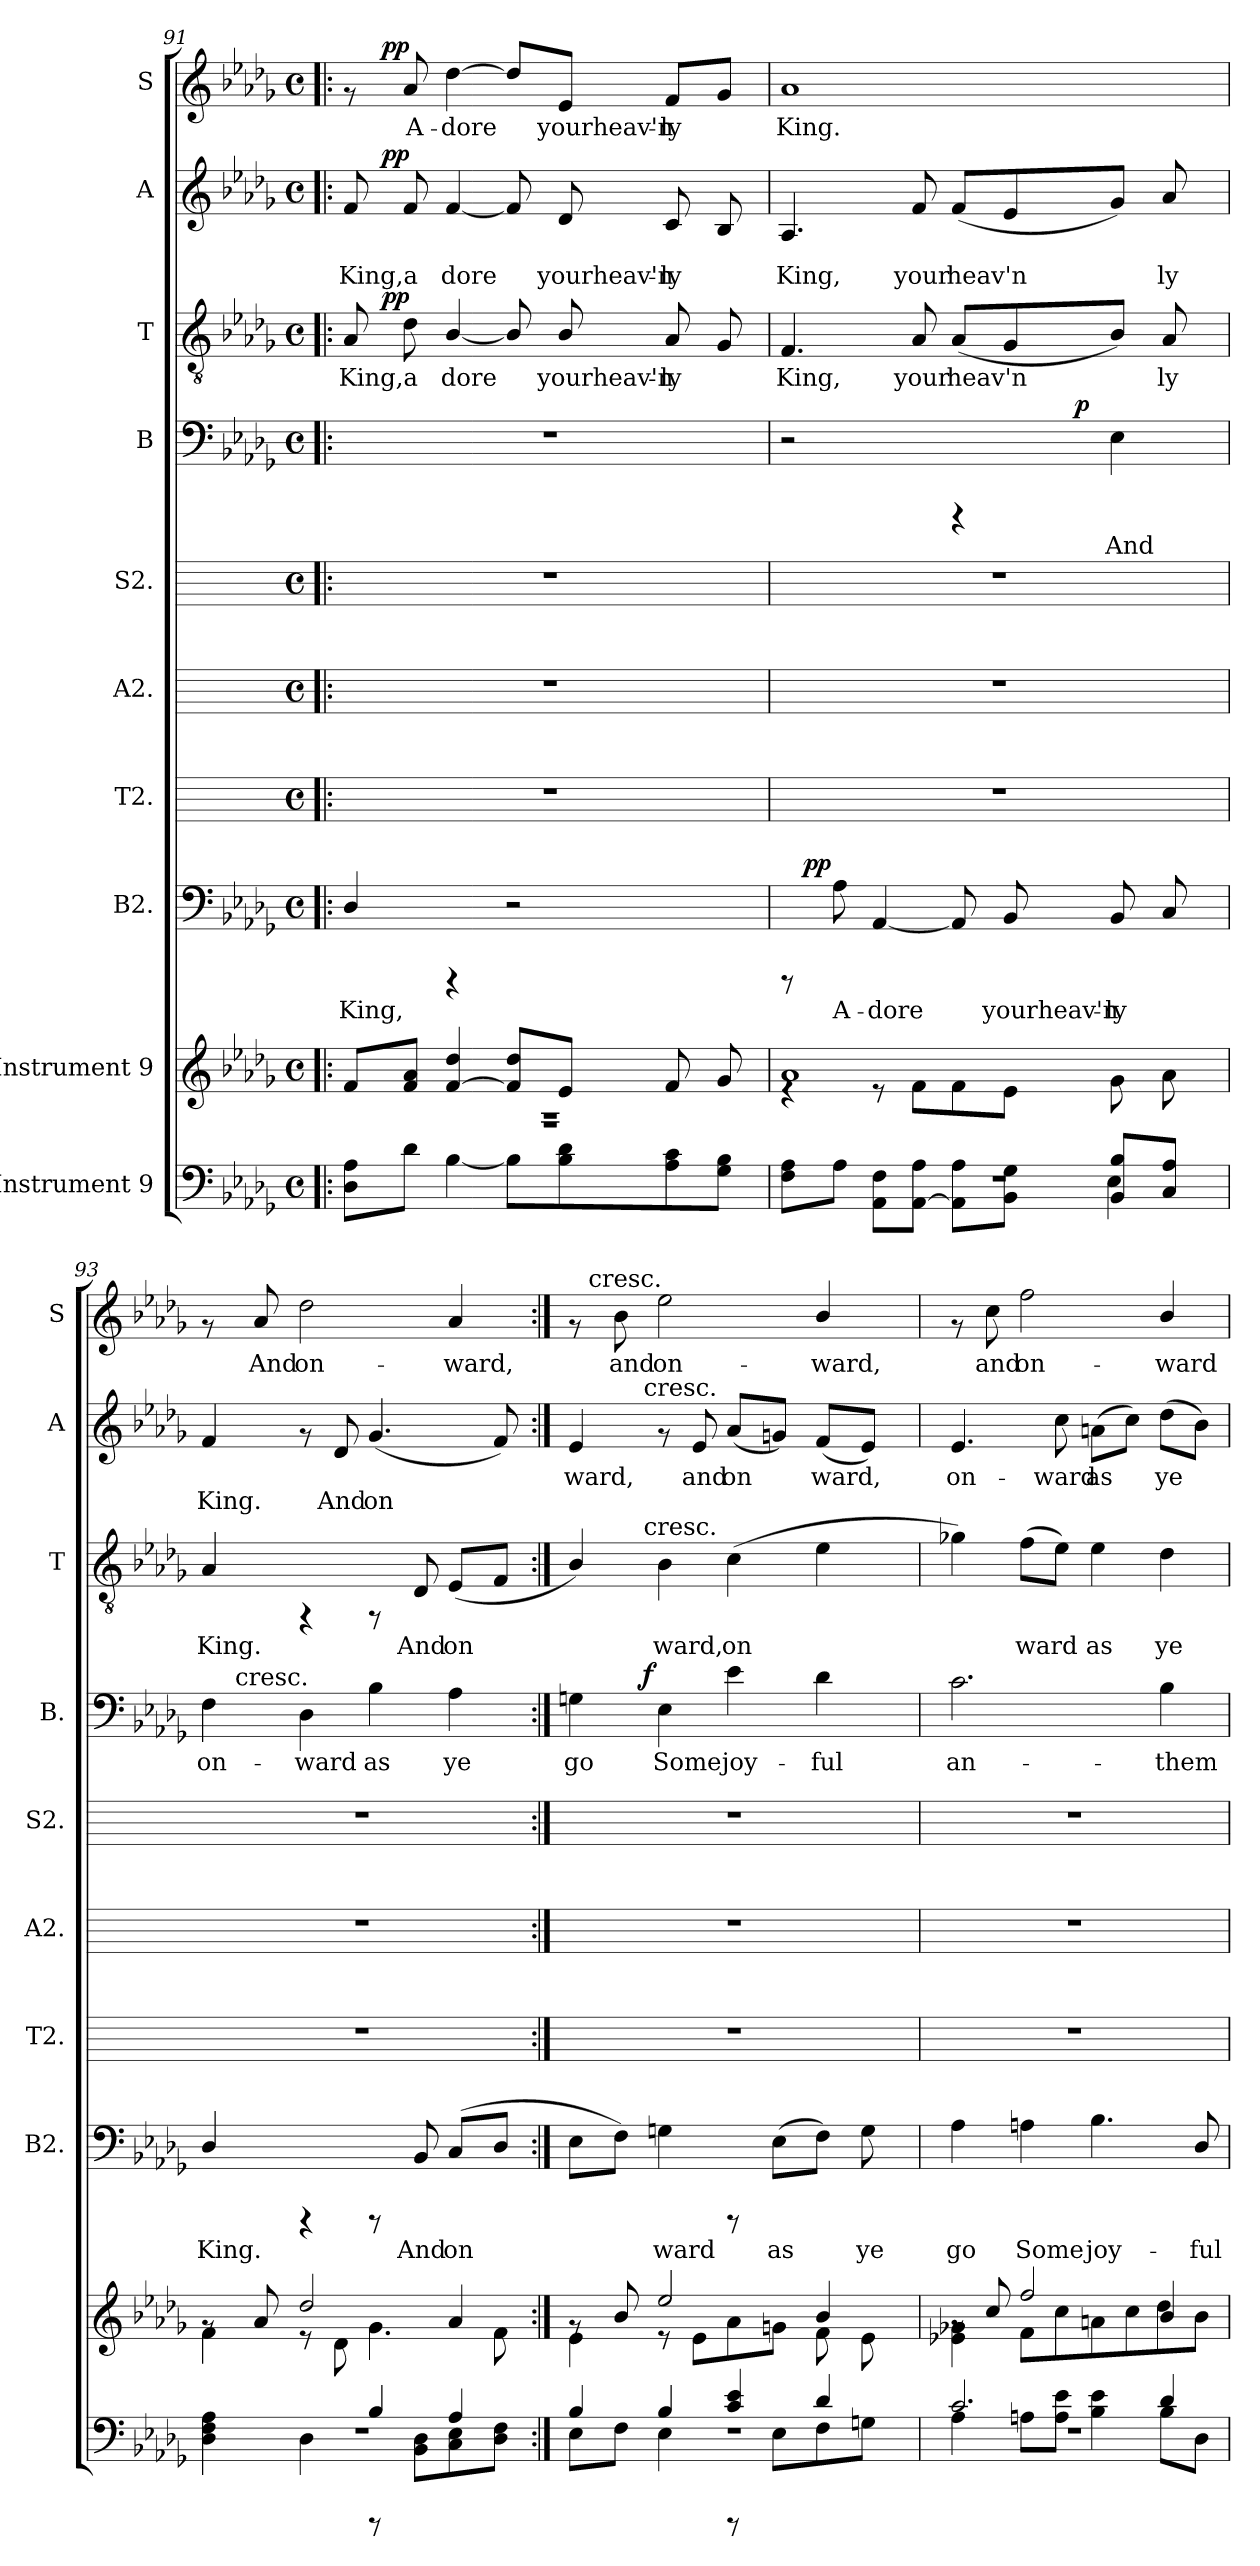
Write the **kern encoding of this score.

**kern	**kern	**kern	**text	**dynam	**kern	**kern	**kern	**kern	**text	**dynam	**kern	**text	**dynam	**kern	**text	**text	**dynam	**kern	**text	**dynam
*part10	*part9	*part8	*part8	*part8	*part7	*part6	*part5	*part4	*part4	*part4	*part3	*part3	*part3	*part2	*part2	*part2	*part2	*part1	*part1	*part1
*staff10	*staff9	*staff8	*staff8	*staff8	*staff7	*staff6	*staff5	*staff4	*staff4	*staff4	*staff3	*staff3	*staff3	*staff2	*staff2	*staff2	*staff2	*staff1	*staff1	*staff1
*I"Instrument 9	*I"Instrument 9	*I"B2.	*	*	*I"T2.	*I"A2.	*I"S2.	*I"B	*	*	*I"T	*	*	*I"A	*	*	*	*I"S	*	*
*	*	*I'B2.	*	*	*I'T2.	*I'A2.	*I'S2.	*I'B.	*	*	*I'T	*	*	*I'A	*	*	*	*I'S	*	*
*clefF4	*clefG2	*clefF4	*	*	*	*	*	*clefF4	*	*	*clefGv2	*	*	*clefG2	*	*	*	*clefG2	*	*
*k[b-e-a-d-g-]	*k[b-e-a-d-g-]	*k[b-e-a-d-g-]	*	*	*k[]	*k[]	*k[]	*k[b-e-a-d-g-]	*	*	*k[b-e-a-d-g-]	*	*	*k[b-e-a-d-g-]	*	*	*	*k[b-e-a-d-g-]	*	*
*D-:	*D-:	*D-:	*	*	*C:	*C:	*C:	*D-:	*	*	*D-:	*	*	*D-:	*	*	*	*D-:	*	*
*M4/4	*M4/4	*M4/4	*	*	*M4/4	*M4/4	*M4/4	*M4/4	*	*	*M4/4	*	*	*M4/4	*	*	*	*M4/4	*	*
*met(c)	*met(c)	*met(c)	*	*	*met(c)	*met(c)	*met(c)	*met(c)	*	*	*met(c)	*	*	*met(c)	*	*	*	*met(c)	*	*
=91!|:	=91!|:	=91!|:	=91!|:	=91!|:	=91!|:	=91!|:	=91!|:	=91!|:	=91!|:	=91!|:	=91!|:	=91!|:	=91!|:	=91!|:	=91!|:	=91!|:	=91!|:	=91!|:	=91!|:	=91!|:
*^	*^	*	*	*	*	*	*	*	*	*	*	*	*	*	*	*	*	*	*	*
!	!	!	!	!	!LO:LY:b:cj	!	!	!	!	!	!	!	!	!LO:LY:b:cj	!	!	!LO:LY:b:cj	!LO:LY:b:cj	!	!	!	!
*	*	*	*	*	*	*	*	*	*	*	*	*	*^	*	*	*^	*	*	*	*^	*	*
1r	8D-\ 8A-\L	8f/L	1r	4D-/	King,	.	1r	1r	1r	1r	.	.	8A-/	16ryy	King,a-	.	8f/	16ryy	--	-King,a-	.	8rf	16ryy	.	.
.	.	.	.	.	.	.	.	.	.	.	.	.	.	64ryy	.	.	.	64ryy	.	.	.	.	64ryy	.	.
!	!	!	!	!	!	!	!	!	!	!	!	!	!	!	!	!LO:DY:a	!	!	!	!	!LO:DY:a	!	!	!	!LO:DY:a
.	.	.	.	.	.	.	.	.	.	.	.	.	.	2ryy	.	pp	.	2ryy	.	.	pp	.	2ryy	.	pp
!	!	!	!	!	!	!	!	!	!	!	!	!	!	!	!LO:LY:b:cj	!	!	!	!LO:LY:b:cj	!LO:LY:b:cj	!	!	!	!LO:LY:b:cj	!
.	8d-\J	8f/ 8a-/J	.	.	.	.	.	.	.	.	.	.	8d-\	.	--	.	8f/	.	--	--	.	8a-/	.	A-	.
!	!	!	!	!	!	!	!	!	!	!	!	!	!	!	!LO:LY:b:cj	!	!	!	!LO:LY:b:cj	!LO:LY:b:cj	!	!	!	!LO:LY:b:cj	!
.	[>4B-\	4dd-/ [<4f/	.	4rCCC	.	.	.	.	.	.	.	.	[<4B-/	.	-dore	.	[<4f/	.	--	-dore	.	[>4dd-\	.	-dore	.
!	!	!	!	!	!	!	!	!	!	!	!	!	!	!	!LO:LY:b:cj	!	!	!	!LO:LY:b:cj	!LO:LY:b:cj	!	!	!	!LO:LY:b:cj	!
.	8B-\L]	8dd-/ 8f/]L	.	2r	.	.	.	.	.	.	.	.	8B-/]	.	.	.	8f/]	.	-	-	.	8dd-/L]	.	.	.
.	.	.	.	.	.	.	.	.	.	.	.	.	.	4ryy	.	.	.	4ryy	.	.	.	.	4ryy	.	.
!	!	!	!	!	!	!	!	!	!	!	!	!	!	!	!LO:LY:b:cj	!	!	!	!LO:LY:b:cj	!LO:LY:b:cj	!	!	!	!LO:LY:b:cj	!
.	8B-\ 8d-\	8e-/J	.	.	.	.	.	.	.	.	.	.	8B-/	.	yourheav'n-	.	8d-/	.	-	-yourheav'n-	.	8e-/J	.	yourheav'n-	.
!	!	!	!	!	!	!	!	!	!	!	!	!	!	!	!LO:LY:b:cj	!	!	!	!LO:LY:b:cj	!LO:LY:b:cj	!	!	!	!LO:LY:b:cj	!
.	8c\ 8A-\	8f/	.	.	.	.	.	.	.	.	.	.	8A-/	.	-ly	.	8c/	.	--	-ly	.	8f/L	.	-ly	.
.	.	.	.	.	.	.	.	.	.	.	.	.	.	8ryy	.	.	.	8ryy	.	.	.	.	8ryy	.	.
!	!	!	!	!	!	!	!	!	!	!	!	!	!	!	!LO:LY:b:cj	!	!	!	!LO:LY:b:cj	!LO:LY:b:cj	!	!	!	!LO:LY:b:cj	!
.	8B-\ 8G-\J	8g-/	.	.	.	.	.	.	.	.	.	.	8G-/	.	.	.	8B-/	.	-	-	.	8g-/J	.	.	.
.	.	.	.	.	.	.	.	.	.	.	.	.	.	32.ryy	.	.	.	32.ryy	.	.	.	.	32.ryy	.	.
=92	=92	=92	=92	=92	=92	=92	=92	=92	=92	=92	=92	=92	=92	=92	=92	=92	=92	=92	=92	=92	=92	=92	=92	=92	=92
*	*^	*	*	*	*	*	*	*	*	*	*	*	*	*	*	*	*	*	*	*	*	*	*	*	*
!	!	!	!	!	!	!	!	!	!	!	!	!	!	!	!	!LO:LY:b:cj	!	!	!	!LO:LY:b:cj	!LO:LY:b:cj	!	!	!	!LO:LY:b:cj	!
*	*	*	*	*	*	*	*	*	*	*	*	*	*	*v	*v	*	*	*	*	*	*	*	*v	*v	*	*
*	*	*	*	*	*^	*	*	*	*	*	*^	*	*	*	*	*	*v	*v	*	*	*	*	*	*
1r	2.ryy	8A-\ 8F\L	1a-	4rd	8rCCC	32.ryy	.	.	1r	1r	1r	2r	2ryy	.	.	4.F/	King,	.	4.A-/	-	-King,	.	1a-	King.	.
!	!	!	!	!	!	!	!	!LO:DY:a	!	!	!	!	!	!	!	!	!	!	!	!	!	!	!	!	!
.	.	.	.	.	.	2ryy	.	pp	.	.	.	.	.	.	.	.	.	.	.	.	.	.	.	.	.
!	!	!	!	!	!	!	!LO:LY:b:cj	!	!	!	!	!	!	!	!	!	!	!	!	!	!	!	!	!	!
.	.	8A-\J	.	.	8A-\	.	A-	.	.	.	.	.	.	.	.	.	.	.	.	.	.	.	.	.	.
!	!	!	!	!	!	!	!LO:LY:b:cj	!	!	!	!	!	!	!	!	!	!	!	!	!	!	!	!	!	!
.	.	8F\ 8AA-\L	.	8rd	[<4AA-/	.	-dore	.	.	.	.	.	.	.	.	.	.	.	.	.	.	.	.	.	.
!	!	!	!	!	!	!	!	!	!	!	!	!	!	!	!	!	!LO:LY:b:cj	!	!	!LO:LY:b:cj	!LO:LY:b:cj	!	!	!	!
.	.	8A-\ [<8AA-\J	.	8f\L	.	.	.	.	.	.	.	.	.	.	.	8A-/	your	.	8f/	-	-your	.	.	.	.
!	!	!	!	!	!	!	!LO:LY:b:cj	!	!	!	!	!	!	!	!	!	!LO:LY:b:cj	!	!	!LO:LY:b:cj	!LO:LY:b:cj	!	!	!	!
.	.	8A-\ 8AA-\]L	.	8f\	8AA-/]	.	.	.	.	.	.	4rCCC	8..ryy	.	.	(<8A-/L	heav'n-	.	(<8f/L	-	-heav'n-	.	.	.	.
.	.	.	.	.	.	4ryy	.	.	.	.	.	.	.	.	.	.	.	.	.	.	.	.	.	.	.
!	!	!	!	!	!	!	!LO:LY:b:cj	!	!	!	!	!	!	!	!	!	!LO:LY:b:cj	!	!	!LO:LY:b:cj	!LO:LY:b:cj	!	!	!	!
.	.	8BB-\ 8G-\J	.	8e-\J	8BB-/	.	yourheav'n-	.	.	.	.	.	.	.	.	8G-/	--	.	8e-/	--	--	.	.	.	.
!	!	!	!	!	!	!	!	!	!	!	!	!	!	!	!LO:DY:a	!	!	!	!	!	!	!	!	!	!
.	.	.	.	.	.	.	.	.	.	.	.	.	4ryy	.	p	.	.	.	.	.	.	.	.	.	.
!	!	!	!	!	!	!	!LO:LY:b:cj	!	!	!	!	!	!	!LO:LY:b:cj	!	!	!LO:LY:b:cj	!	!	!LO:LY:b:cj	!LO:LY:b:cj	!	!	!	!
.	8B-/ 8BB-/L	4E-\	.	8g-\	8BB-/	.	-ly	.	.	.	.	4E-\	.	And	.	8B-/J)	--	.	8g-/J)	--	--	.	.	.	.
.	.	.	.	.	.	8ryy	.	.	.	.	.	.	.	.	.	.	.	.	.	.	.	.	.	.	.
!	!	!	!	!	!	!	!LO:LY:b:cj	!	!	!	!	!	!	!	!	!	!LO:LY:b:cj	!	!	!LO:LY:b:cj	!LO:LY:b:cj	!	!	!	!
.	8A-/ 8C/J	.	.	8a-\	8C/	.	.	.	.	.	.	.	.	.	.	8A-/	-ly	.	8a-/	--	-ly	.	.	.	.
.	.	.	.	.	.	16ryy	.	.	.	.	.	.	.	.	.	.	.	.	.	.	.	.	.	.	.
.	.	.	.	.	.	.	.	.	.	.	.	.	32ryy	.	.	.	.	.	.	.	.	.	.	.	.
.	.	.	.	.	.	64ryy	.	.	.	.	.	.	.	.	.	.	.	.	.	.	.	.	.	.	.
!!LO:PB:g=z
=93	=93	=93	=93	=93	=93	=93	=93	=93	=93	=93	=93	=93	=93	=93	=93	=93	=93	=93	=93	=93	=93	=93	=93	=93	=93
!	!	!	!	!	!	!	!LO:LY:b:cj	!	!	!	!	!	!	!LO:LY:b:cj	!	!	!LO:LY:b:cj	!	!	!LO:LY:b:cj	!LO:LY:b:cj	!	!	!	!
*	*	*	*	*	*v	*v	*	*	*	*	*	*	*	*	*	*	*	*	*	*	*	*	*	*	*
1r	2ryy	4A-\ 4F\ 4D-\	8rf	4f\	4D-/	King.	.	1r	1r	1r	4F\	16ryy	on-	.	4A-/	King.	.	4f/	-	-King.	.	8rf	.	.
.	.	.	.	.	.	.	.	.	.	.	.	64ryy	.	.	.	.	.	.	.	.	.	.	.	.
!	!	!	!	!	!	!	!	!	!	!	!	!LO:TX:a:t=cresc.	!	!	!	!	!	!	!	!	!	!	!	!
.	.	.	.	.	.	.	.	.	.	.	.	2ryy	.	.	.	.	.	.	.	.	.	.	.	.
!	!	!	!	!	!	!	!	!	!	!	!	!	!	!	!	!	!	!	!	!	!	!	!LO:LY:b:cj	!
.	.	.	8a-/	.	.	.	.	.	.	.	.	.	.	.	.	.	.	.	.	.	.	8a-/	And	.
!	!	!	!	!	!	!	!	!	!	!	!	!	!LO:LY:b:cj	!	!	!	!	!	!	!	!	!	!LO:LY:b:cj	!
.	.	4D-\	2dd-/	8rd	4rCCC	.	.	.	.	.	4D-\	.	-ward	.	4rFF	.	.	8rf	.	.	.	2dd-\	on-	.
!	!	!	!	!	!	!	!	!	!	!	!	!	!	!	!	!	!	!	!LO:LY:b:cj	!LO:LY:b:cj	!	!	!	!
.	.	.	.	8d-\	.	.	.	.	.	.	.	.	.	.	.	.	.	8d-/	-	-And	.	.	.	.
!	!	!	!	!	!	!	!	!	!	!	!	!	!LO:LY:b:cj	!	!	!	!	!	!LO:LY:b:cj	!LO:LY:b:cj	!	!	!	!
.	4B-/	8rAAAA	.	4.g-\	8rCCC	.	.	.	.	.	4B-\	.	as	.	8rFF	.	.	(<4.g-/	-	-on-	.	.	.	.
.	.	.	.	.	.	.	.	.	.	.	.	4ryy	.	.	.	.	.	.	.	.	.	.	.	.
!	!	!	!	!	!	!LO:LY:b:cj	!	!	!	!	!	!	!	!	!	!LO:LY:b:cj	!	!	!	!	!	!	!	!
.	.	8D-\ 8BB-\L	.	.	8BB-/	And	.	.	.	.	.	.	.	.	8D-/	And	.	.	.	.	.	.	.	.
!	!	!	!	!	!	!LO:LY:b:cj	!	!	!	!	!	!	!LO:LY:b:cj	!	!	!LO:LY:b:cj	!	!	!	!	!	!	!LO:LY:b:cj	!
.	4A-/	8C\ 8E-\	4a-/	.	(>8C/L	on-	.	.	.	.	4A-\	.	ye	.	(>8E-/L	on-	.	.	.	.	.	4a-/	-ward,	.
.	.	.	.	.	.	.	.	.	.	.	.	8ryy	.	.	.	.	.	.	.	.	.	.	.	.
!	!	!	!	!	!	!LO:LY:b:cj	!	!	!	!	!	!	!	!	!	!LO:LY:b:cj	!	!	!LO:LY:b:cj	!LO:LY:b:cj	!	!	!	!
.	.	8F\ 8D-\J	.	8f\	8D-/J	--	.	.	.	.	.	.	.	.	8F/J	--	.	8f/)	--	--	.	.	.	.
.	.	.	.	.	.	.	.	.	.	.	.	32.ryy	.	.	.	.	.	.	.	.	.	.	.	.
=94:|!	=94:|!	=94:|!	=94:|!	=94:|!	=94:|!	=94:|!	=94:|!	=94:|!	=94:|!	=94:|!	=94:|!	=94:|!	=94:|!	=94:|!	=94:|!	=94:|!	=94:|!	=94:|!	=94:|!	=94:|!	=94:|!	=94:|!	=94:|!	=94:|!
!	!	!	!	!	!	!LO:LY:b:cj	!	!	!	!	!	!	!LO:LY:b:cj	!	!	!LO:LY:b:cj	!	!	!LO:LY:b:cj	!	!	!	!	!
*	*	*	*	*	*	*	*	*	*	*	*	*	*	*	*^	*	*	*^	*	*	*	*^	*	*
1r	4B-/	8E-\L	8rf	4e-\	8E-\L	--	.	1r	1r	1r	4Gn\	8..ryy	go	.	4B-/)	8..ryy	--	.	4e-/	8..ryy	-ward,	.	.	8rf	32.ryy	.	.
!	!	!	!	!	!	!	!	!	!	!	!	!	!	!	!	!	!	!	!	!	!	!	!	!	!LO:TX:a:t=cresc.	!	!
.	.	.	.	.	.	.	.	.	.	.	.	.	.	.	.	.	.	.	.	.	.	.	.	.	2ryy	.	.
!	!	!	!	!	!	!LO:LY:b:cj	!	!	!	!	!	!	!	!	!	!	!	!	!	!	!	!	!	!	!	!LO:LY:b:cj	!
.	.	8F\J	8b-/	.	8F\J)	--	.	.	.	.	.	.	.	.	.	.	.	.	.	.	.	.	.	8b-\	.	and	.
!	!	!	!	!	!	!	!	!	!	!	!	!	!	!	!	!	!	!	!	!LO:TX:a:t=cresc.	!	!	!	!	!	!	!
!	!	!	!	!	!	!	!	!	!	!	!	!	!	!	!	!LO:TX:a:t=cresc.	!	!	!	!	!	!	!	!	!	!	!
!	!	!	!	!	!	!	!	!	!	!	!	!	!	!LO:DY:a	!	!	!	!	!	!	!	!	!	!	!	!	!
.	.	.	.	.	.	.	.	.	.	.	.	2ryy	.	f	.	2ryy	.	.	.	2ryy	.	.	.	.	.	.	.
!	!	!	!	!	!	!LO:LY:b:cj	!	!	!	!	!	!	!LO:LY:b:cj	!	!	!	!LO:LY:b:cj	!	!	!	!	!	!	!	!	!LO:LY:b:cj	!
.	4B-/	4E-\	2ee-/	8rd	4Gn\	-ward	.	.	.	.	4E-\	.	Some	.	4B-\	.	-ward,	.	8rf	.	.	.	.	2ee-\	.	on-	.
!	!	!	!	!	!	!	!	!	!	!	!	!	!	!	!	!	!	!	!	!	!LO:LY:b:cj	!	!	!	!	!	!
.	.	.	.	8e-\L	.	.	.	.	.	.	.	.	.	.	.	.	.	.	8e-/	.	and	.	.	.	.	.	.
!	!	!	!	!	!	!	!	!	!	!	!	!	!LO:LY:b:cj	!	!	!	!LO:LY:b:cj	!	!	!	!LO:LY:b:cj	!	!	!	!	!	!
.	4e-/ 4c/	8rAAAA	.	8a-\	8rCCC	.	.	.	.	.	4e-\	.	joy-	.	(>4c\	.	on-	.	(<8a-/L	.	on-	.	.	.	.	.	.
.	.	.	.	.	.	.	.	.	.	.	.	.	.	.	.	.	.	.	.	.	.	.	.	.	4ryy	.	.
!	!	!	!	!	!	!LO:LY:b:cj	!	!	!	!	!	!	!	!	!	!	!	!	!	!	!LO:LY:b:cj	!	!	!	!	!	!
.	.	8E-\L	.	8gn\J	(>8E-\L	as	.	.	.	.	.	.	.	.	.	.	.	.	8gn/J)	.	--	.	.	.	.	.	.
.	.	.	.	.	.	.	.	.	.	.	.	4ryy	.	.	.	4ryy	.	.	.	4ryy	.	.	.	.	.	.	.
!	!	!	!	!	!	!LO:LY:b:cj	!	!	!	!	!	!	!LO:LY:b:cj	!	!	!	!LO:LY:b:cj	!	!	!	!LO:LY:b:cj	!	!	!	!	!LO:LY:b:cj	!
.	4d-/	8F\	4b-/	8f\	8F\J)	.	.	.	.	.	4d-\	.	-ful	.	4e-\	.	--	.	(<8f/L	.	-ward,	.	.	4b-/	.	-ward,	.
.	.	.	.	.	.	.	.	.	.	.	.	.	.	.	.	.	.	.	.	.	.	.	.	.	8ryy	.	.
!	!	!	!	!	!	!LO:LY:b:cj	!	!	!	!	!	!	!	!	!	!	!	!	!	!	!LO:LY:b:cj	!	!	!	!	!	!
.	.	8Gn\J	.	8e-\	8G\	ye	.	.	.	.	.	.	.	.	.	.	.	.	8e-/J)	.	.	.	.	.	.	.	.
.	.	.	.	.	.	.	.	.	.	.	.	.	.	.	.	.	.	.	.	.	.	.	.	.	16ryy	.	.
.	.	.	.	.	.	.	.	.	.	.	.	32ryy	.	.	.	32ryy	.	.	.	32ryy	.	.	.	.	.	.	.
.	.	.	.	.	.	.	.	.	.	.	.	.	.	.	.	.	.	.	.	.	.	.	.	.	64ryy	.	.
=95	=95	=95	=95	=95	=95	=95	=95	=95	=95	=95	=95	=95	=95	=95	=95	=95	=95	=95	=95	=95	=95	=95	=95	=95	=95	=95	=95
!	!	!	!	!	!	!LO:LY:b:cj	!	!	!	!	!	!	!LO:LY:b:cj	!	!	!	!LO:LY:b:cj	!	!	!	!LO:LY:b:cj	!	!	!	!	!	!
*	*	*	*	*	*	*	*	*	*	*	*v	*v	*	*	*	*	*	*	*v	*v	*	*	*	*v	*v	*	*
*	*	*	*	*	*	*	*	*	*	*	*	*	*	*v	*v	*	*	*	*	*	*	*	*	*
1r	2.c/	4A-\	8rf	4e-X\ 4g-X\	4A-\	go	.	1r	1r	1r	2.c\	an-	.	4g-X\)	--	.	4.e-/	on-	.	.	8rf	.	.
!	!	!	!	!	!	!	!	!	!	!	!	!	!	!	!	!	!	!	!	!	!	!LO:LY:b:cj	!
.	.	.	8cc/	.	.	.	.	.	.	.	.	.	.	.	.	.	.	.	.	.	8cc\	and	.
!	!	!	!	!	!	!LO:LY:b:cj	!	!	!	!	!	!	!	!	!LO:LY:b:cj	!	!	!	!	!	!	!LO:LY:b:cj	!
.	.	8An\L	2ff/	8f\L	4An\	Some	.	.	.	.	.	.	.	(>8f\L	-ward	.	.	.	.	.	2ff\	on-	.
!	!	!	!	!	!	!	!	!	!	!	!	!	!	!	!LO:LY:b:cj	!	!	!LO:LY:b:cj	!	!	!	!	!
.	.	8A\ 8e-\J	.	8cc\	.	.	.	.	.	.	.	.	.	8e-\J)	.	.	8cc\	-ward	.	.	.	.	.
!	!	!	!	!	!	!LO:LY:b:cj	!	!	!	!	!	!	!	!	!LO:LY:b:cj	!	!	!LO:LY:b:cj	!	!	!	!	!
.	.	4e-\ 4B-\	.	8an\	4.B-\	joy-	.	.	.	.	.	.	.	4e-\	as	.	(>8an\L	as	.	.	.	.	.
!	!	!	!	!	!	!	!	!	!	!	!	!	!	!	!	!	!	!LO:LY:b:cj	!	!	!	!	!
.	.	.	.	8cc\	.	.	.	.	.	.	.	.	.	.	.	.	8cc\J)	.	.	.	.	.	.
!	!	!	!	!	!	!	!	!	!	!	!	!LO:LY:b:cj	!	!	!LO:LY:b:cj	!	!	!LO:LY:b:cj	!	!	!	!LO:LY:b:cj	!
.	4d-/	8B-\L	4b-/	8dd-\	.	.	.	.	.	.	4B-\	-them	.	4d-\	ye	.	(>8dd-\L	ye	.	.	4b-/	-ward	.
!	!	!	!	!	!	!LO:LY:b:cj	!	!	!	!	!	!	!	!	!	!	!	!LO:LY:b:cj	!	!	!	!	!
.	.	8D-\J	.	8b-\J	8D-/	-ful	.	.	.	.	.	.	.	.	.	.	8b-\J)	.	.	.	.	.	.
*v	*v	*v	*	*	*	*	*	*	*	*	*	*	*	*	*	*	*	*	*	*	*	*	*
*	*v	*v	*	*	*	*	*	*	*	*	*	*	*	*	*	*	*	*	*	*	*
=	=	=	=	=	=	=	=	=	=	=	=	=	=	=	=	=	=	=	=	=
*-	*-	*-	*-	*-	*-	*-	*-	*-	*-	*-	*-	*-	*-	*-	*-	*-	*-	*-	*-	*-
